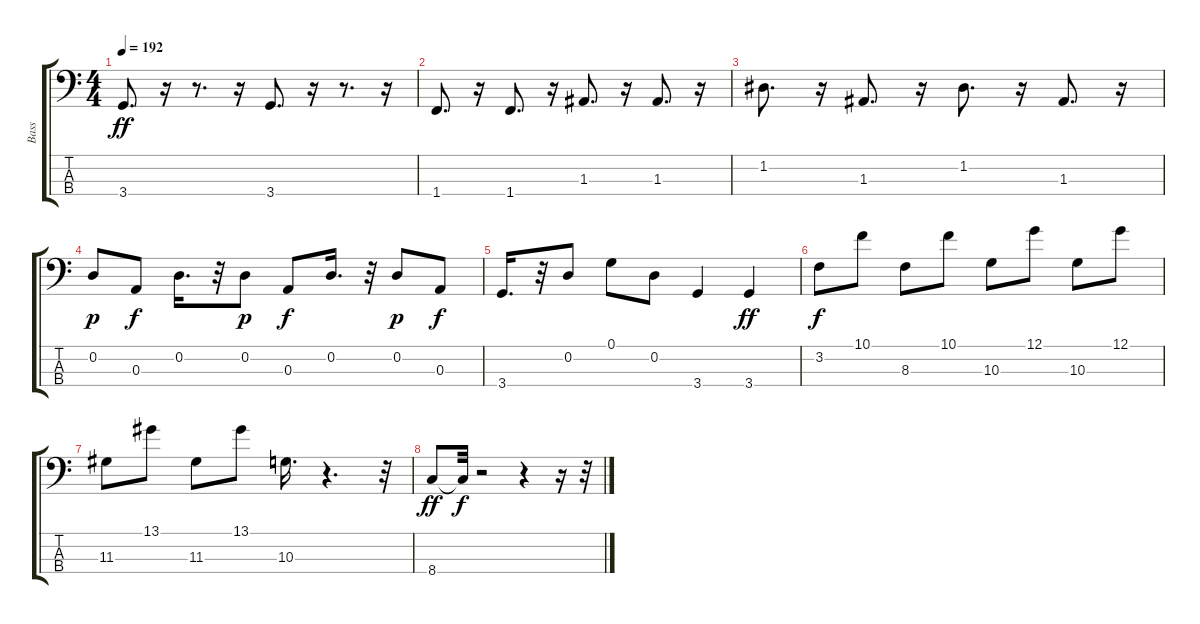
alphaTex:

\track ("Bass" "Bass") {instrument electricbasspick}
\staff {score tabs}
\tuning (G2 D2 A1 E1) {hide}
\ts (4 4)
\tempo 192
\clef f4
\ks c
3.4.8{d dy ff} r.16 r.8{d} r.16 3.4.8{d} r.16 r.8{d} r.16 |
1.4.8{d} r.16 1.4.8{d} r.16 1.3.8{d} r.16 1.3.8{d} r.16 |
1.2.8{d} r.16 1.3.8{d} r.16 1.2.8{d} r.16 1.3.8{d} r.16 |
0.2.8{dy p} 0.3.8{dy f} 0.2.16{d} r.32 0.2.8{dy p} 0.3.8{dy f} 0.2.16{d} r.32 0.2.8{dy p} 0.3.8{dy f} |
3.4.16{d} r.32 0.2.8 0.1.8 0.2.8 3.4.4 3.4.4{dy ff} |
3.2.8{dy f} 10.1.8 8.3.8 10.1.8 10.3.8 12.1.8 10.3.8 12.1.8 |
11.3.8 13.1.8 11.3.8 13.1.8 10.3.16{d} r.4{d} r.32 |
8.4.8{dy ff} 8.4{t}.32{dy f} r.2 r.4 r.16 r.32
